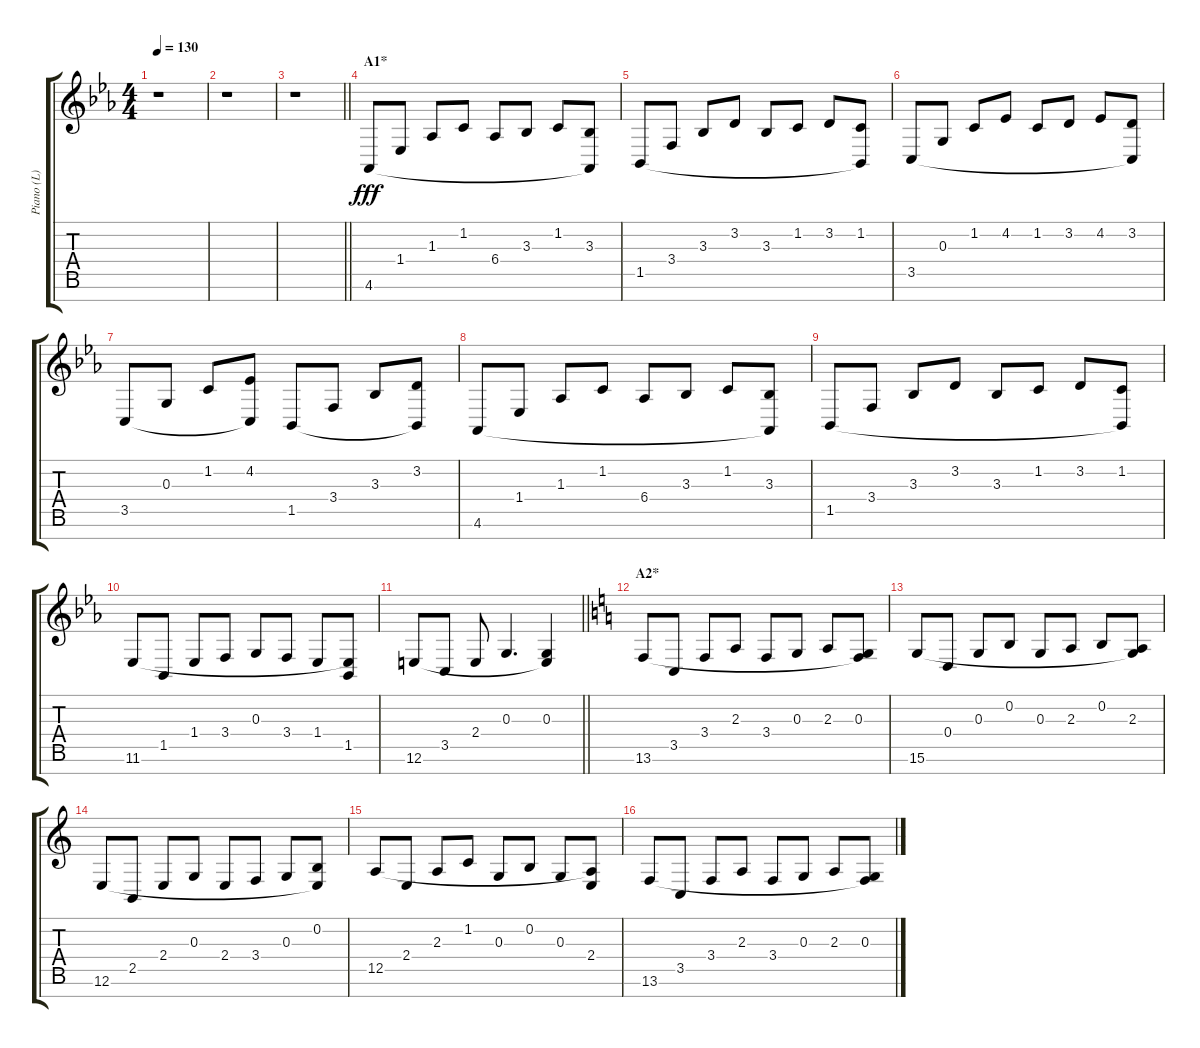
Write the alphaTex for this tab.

\track ("Piano (L)" "Piano (L)") {instrument acousticgrandpiano}
\staff {score tabs}
\tuning (E4 B3 G3 D3 A2 E2 B1) {hide}
\ts (4 4)
\tempo 130
\clef g2
\ks eb
r.1{dy fff} |
r.1 |
\barLineRight lightlight
r.1 |
\section ("" "A1*")
4.6.8 1.4.8 1.3.8 1.2.8 6.4.8 3.3.8 1.2.8 (3.3 4.6{t}).8 |
1.5.8 3.4.8 3.3.8 3.2.8 3.3.8 1.2.8 3.2.8 (1.2 1.5{t}).8 |
3.5.8 0.3.8 1.2.8 4.2.8 1.2.8 3.2.8 4.2.8 (3.2 3.5{t}).8 |
3.5.8 0.3.8 1.2.8 (4.2 3.5{t}).8 1.5.8 3.4.8 3.3.8 (3.2 1.5{t}).8 |
4.6.8 1.4.8 1.3.8 1.2.8 6.4.8 3.3.8 1.2.8 (3.3 4.6{t}).8 |
1.5.8 3.4.8 3.3.8 3.2.8 3.3.8 1.2.8 3.2.8 (1.2 1.5{t}).8 |
11.6.8 1.5.8 1.4.8 3.4.8 0.3.8 3.4.8 1.4.8 (1.5 11.6{t}).8 |
\barLineRight lightlight
12.6.8 3.5.8 2.4.8 0.3.4{d} (0.3 12.6{t}).4 |
\section ("" "A2*")
\ks c
13.6.8 3.5.8 3.4.8 2.3.8 3.4.8 0.3.8 2.3.8 (0.3 13.6{t}).8 |
15.6.8 0.4.8 0.3.8 0.2.8 0.3.8 2.3.8 0.2.8 (2.3 15.6{t}).8 |
12.6.8 2.5.8 2.4.8 0.3.8 2.4.8 3.4.8 0.3.8 (0.2 12.6{t}).8 |
12.5.8 2.4.8 2.3.8 1.2.8 0.3.8 0.2.8 0.3.8 (2.4 12.5{t}).8 |
13.6.8 3.5.8 3.4.8 2.3.8 3.4.8 0.3.8 2.3.8 (0.3 13.6{t}).8
